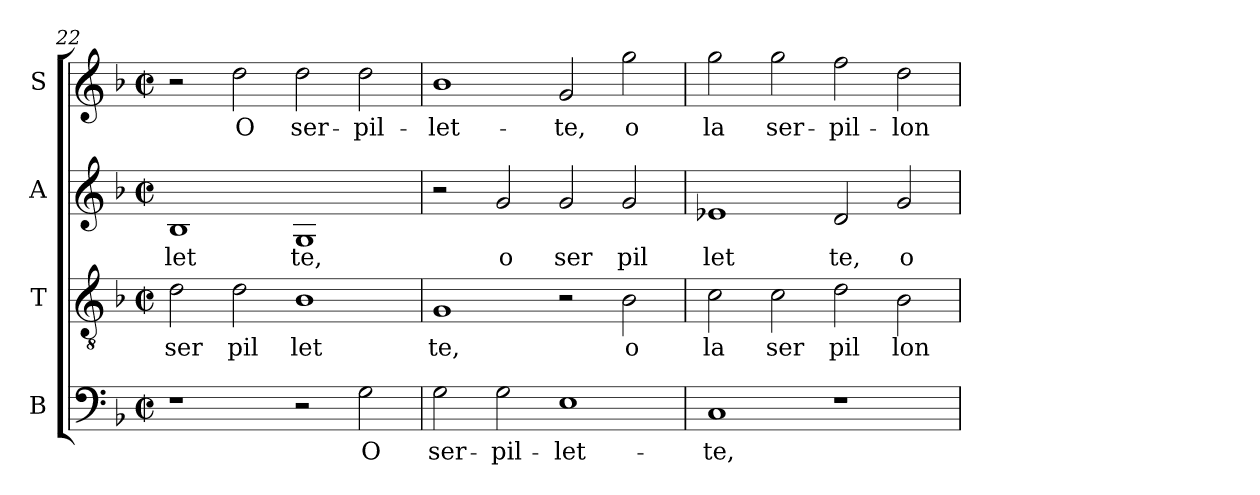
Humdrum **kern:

**kern	**text	**kern	**text	**kern	**text	**kern	**text
*part4	*part4	*part3	*part3	*part2	*part2	*part1	*part1
*staff4	*staff4	*staff3	*staff3	*staff2	*staff2	*staff1	*staff1
*I"B	*	*I"T	*	*I"A	*	*I"S	*
!!LO:PB:g=z
*clefF4	*	*clefGv2	*	*clefG2	*	*clefG2	*
*k[b-]	*	*k[b-]	*	*k[b-]	*	*k[b-]	*
*F:	*	*F:	*	*F:	*	*F:	*
*M2/2	*	*M2/2	*	*M2/2	*	*M2/2	*
*met(c|)	*	*met(c|)	*	*met(c|)	*	*met(c|)	*
=22	=22	=22	=22	=22	=22	=22	=22
!	!	!	!LO:LY:b:cj	!	!LO:LY:b:cj	!	!
1r	.	2d\	ser	1B-	-let	2r	.
!	!	!	!LO:LY:b:cj	!	!	!	!LO:LY:b:cj
.	.	2d\	pil	.	.	2dd\	O
!	!	!	!LO:LY:b:cj	!	!LO:LY:b:cj	!	!LO:LY:b:cj
2r	.	1B-	let	1G	te,	2dd\	ser-
!	!LO:LY:b	!	!	!	!	!	!LO:LY:b:cj
2G\	O	.	.	.	.	2dd\	-pil-
=23	=23	=23	=23	=23	=23	=23	=23
!	!LO:LY:b	!	!LO:LY:b:cj	!	!	!	!LO:LY:b:cj
2G\	ser-	1G	te,	2r	.	1b-	-let-
!	!LO:LY:b	!	!	!	!LO:LY:b:cj	!	!
2G\	-pil-	.	.	2g/	o	.	.
!	!LO:LY:b	!	!	!	!LO:LY:b:cj	!	!LO:LY:b:cj
1E	-let-	2r	.	2g/	ser	2g/	-te,
!	!	!	!LO:LY:b:cj	!	!LO:LY:b:cj	!	!LO:LY:b:cj
.	.	2B-\	o	2g/	pil	2gg\	o
=24	=24	=24	=24	=24	=24	=24	=24
!	!LO:LY:b	!	!LO:LY:b:cj	!	!LO:LY:b:cj	!	!LO:LY:b:cj
1C	-te,	2c\	la	1e-	let	2gg\	la
!	!	!	!LO:LY:b:cj	!	!	!	!LO:LY:b:cj
.	.	2c\	ser	.	.	2gg\	ser-
!	!	!	!LO:LY:b:cj	!	!LO:LY:b:cj	!	!LO:LY:b:cj
1r	.	2d\	pil	2d/	te,	2ff\	-pil-
!	!	!	!LO:LY:b:cj	!	!LO:LY:b:cj	!	!LO:LY:b:cj
.	.	2B-\	lon	2g/	o	2dd\	-lon-
=	=	=	=	=	=	=	=
*-	*-	*-	*-	*-	*-	*-	*-
